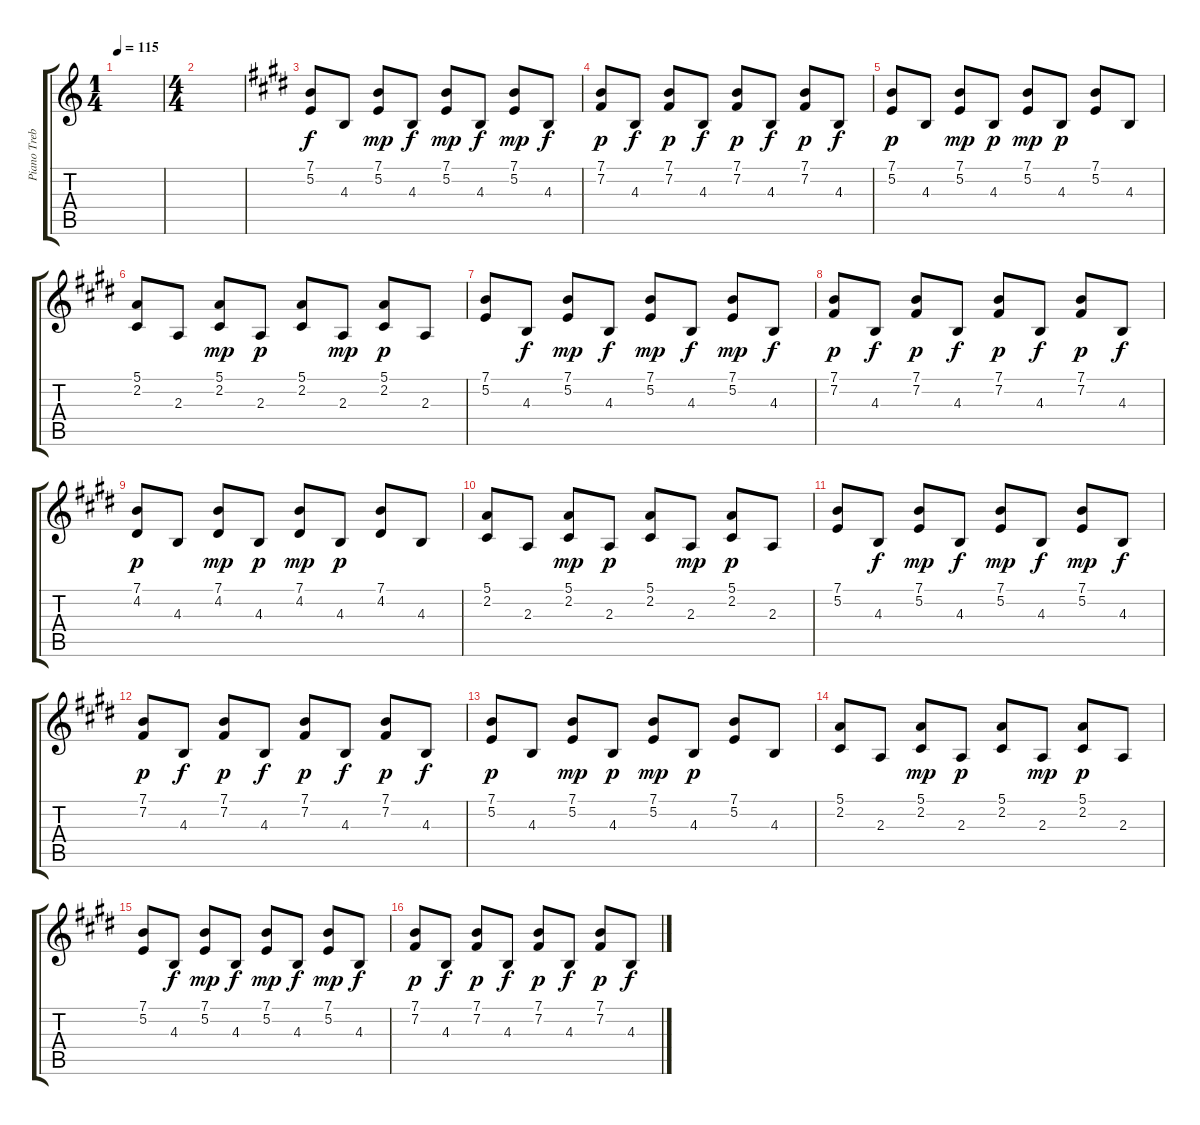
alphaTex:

\track ("Piano Treble" "Piano Treb") {instrument acousticgrandpiano}
\staff {score tabs}
\tuning (E4 B3 G3 D3 A2 E2) {hide}
\ts (1 4)
\tempo 115
\clef g2
\ks c
|
\ts (4 4)
|
\ks c#minor
(7.1 5.2).8 4.3.8{dy f} (7.1 5.2).8{dy mp} 4.3.8{dy f} (7.1 5.2).8{dy mp} 4.3.8{dy f} (7.1 5.2).8{dy mp} 4.3.8{dy f} |
(7.1 7.2).8{dy p} 4.3.8{dy f} (7.1 7.2).8{dy p} 4.3.8{dy f} (7.1 7.2).8{dy p} 4.3.8{dy f} (7.1 7.2).8{dy p} 4.3.8{dy f} |
(7.1 5.2).8{dy p} 4.3.8 (7.1 5.2).8{dy mp} 4.3.8{dy p} (7.1 5.2).8{dy mp} 4.3.8{dy p} (7.1 5.2).8 4.3.8 |
(5.1 2.2).8 2.3.8 (5.1 2.2).8{dy mp} 2.3.8{dy p} (5.1 2.2).8 2.3.8{dy mp} (5.1 2.2).8{dy p} 2.3.8 |
(7.1 5.2).8 4.3.8{dy f} (7.1 5.2).8{dy mp} 4.3.8{dy f} (7.1 5.2).8{dy mp} 4.3.8{dy f} (7.1 5.2).8{dy mp} 4.3.8{dy f} |
(7.1 7.2).8{dy p} 4.3.8{dy f} (7.1 7.2).8{dy p} 4.3.8{dy f} (7.1 7.2).8{dy p} 4.3.8{dy f} (7.1 7.2).8{dy p} 4.3.8{dy f} |
(7.1 4.2).8{dy p} 4.3.8 (7.1 4.2).8{dy mp} 4.3.8{dy p} (7.1 4.2).8{dy mp} 4.3.8{dy p} (7.1 4.2).8 4.3.8 |
(5.1 2.2).8 2.3.8 (5.1 2.2).8{dy mp} 2.3.8{dy p} (5.1 2.2).8 2.3.8{dy mp} (5.1 2.2).8{dy p} 2.3.8 |
(7.1 5.2).8 4.3.8{dy f} (7.1 5.2).8{dy mp} 4.3.8{dy f} (7.1 5.2).8{dy mp} 4.3.8{dy f} (7.1 5.2).8{dy mp} 4.3.8{dy f} |
(7.1 7.2).8{dy p} 4.3.8{dy f} (7.1 7.2).8{dy p} 4.3.8{dy f} (7.1 7.2).8{dy p} 4.3.8{dy f} (7.1 7.2).8{dy p} 4.3.8{dy f} |
(7.1 5.2).8{dy p} 4.3.8 (7.1 5.2).8{dy mp} 4.3.8{dy p} (7.1 5.2).8{dy mp} 4.3.8{dy p} (7.1 5.2).8 4.3.8 |
(5.1 2.2).8 2.3.8 (5.1 2.2).8{dy mp} 2.3.8{dy p} (5.1 2.2).8 2.3.8{dy mp} (5.1 2.2).8{dy p} 2.3.8 |
(7.1 5.2).8 4.3.8{dy f} (7.1 5.2).8{dy mp} 4.3.8{dy f} (7.1 5.2).8{dy mp} 4.3.8{dy f} (7.1 5.2).8{dy mp} 4.3.8{dy f} |
(7.1 7.2).8{dy p} 4.3.8{dy f} (7.1 7.2).8{dy p} 4.3.8{dy f} (7.1 7.2).8{dy p} 4.3.8{dy f} (7.1 7.2).8{dy p} 4.3.8{dy f}
